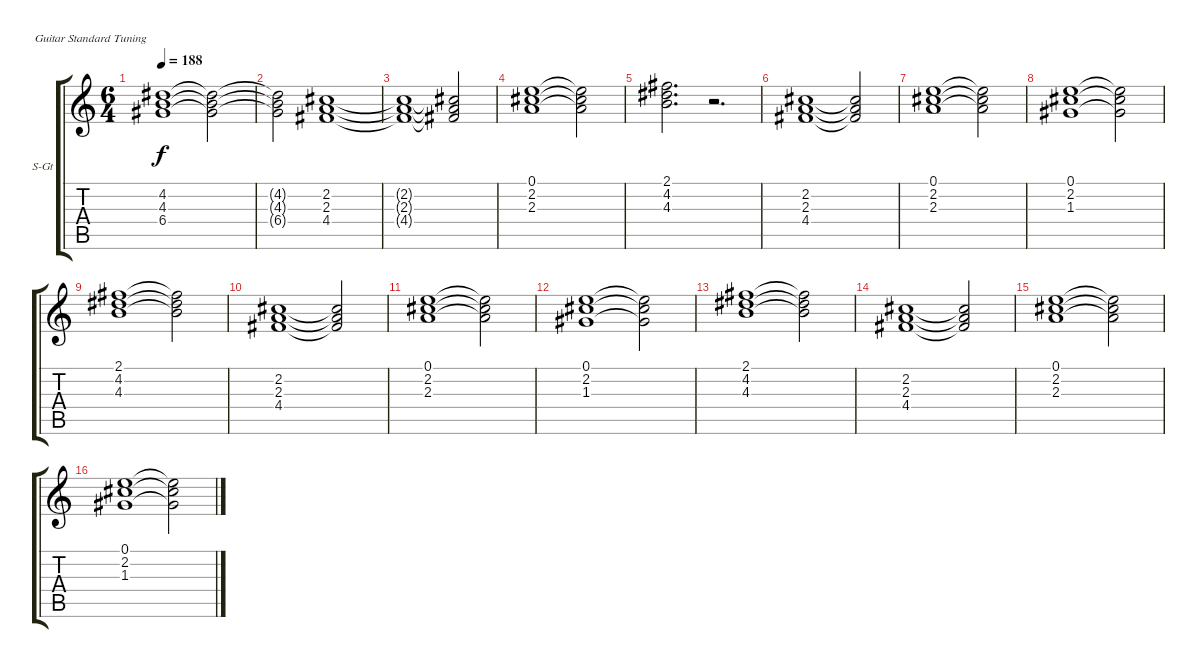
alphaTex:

\bracketExtendMode groupsimilarinstruments
\firstSystemTrackNameOrientation horizontal
\otherSystemsTrackNameOrientation horizontal
\track ("Pad" "S-Gt") {instrument lead2sawtooth}
\staff {score tabs}
\tuning (E4 B3 G3 D3 A2 E2)
\displaytranspose 12
\ts (6 4)
\tempo 188
\clef g2
\ks c
(4.2{t} 4.3{t} 6.4{t}).1{dy f} (4.2{t} 4.3{t} 6.4{t}).2 |
(4.2{t} 4.3{t} 6.4{t}).2 (2.2 2.3 4.4).1 |
(2.2{t} 2.3{t} 4.4{t}).1 (2.2{t} 2.3{t} 4.4{t}).2 |
(0.1 2.2 2.3).1 (0.1{t} 2.2{t} 2.3{t}).2 |
(2.1 4.2 4.3).2{d} r.2{d} |
(2.2 2.3 4.4).1 (2.2{t} 2.3{t} 4.4{t}).2 |
(0.1 2.2 2.3).1 (0.1{t} 2.2{t} 2.3{t}).2 |
(0.1 2.2 1.3).1 (0.1{t} 2.2{t} 1.3{t}).2 |
(2.1 4.2 4.3).1 (2.1{t} 4.2{t} 4.3{t}).2 |
(2.2 2.3 4.4).1 (2.2{t} 2.3{t} 4.4{t}).2 |
(0.1 2.2 2.3).1 (0.1{t} 2.2{t} 2.3{t}).2 |
(0.1 2.2 1.3).1 (0.1{t} 2.2{t} 1.3{t}).2 |
(2.1 4.2 4.3).1 (2.1{t} 4.2{t} 4.3{t}).2 |
(2.2 2.3 4.4).1 (2.2{t} 2.3{t} 4.4{t}).2 |
(0.1 2.2 2.3).1 (0.1{t} 2.2{t} 2.3{t}).2 |
(0.1 2.2 1.3).1 (0.1{t} 2.2{t} 1.3{t}).2
